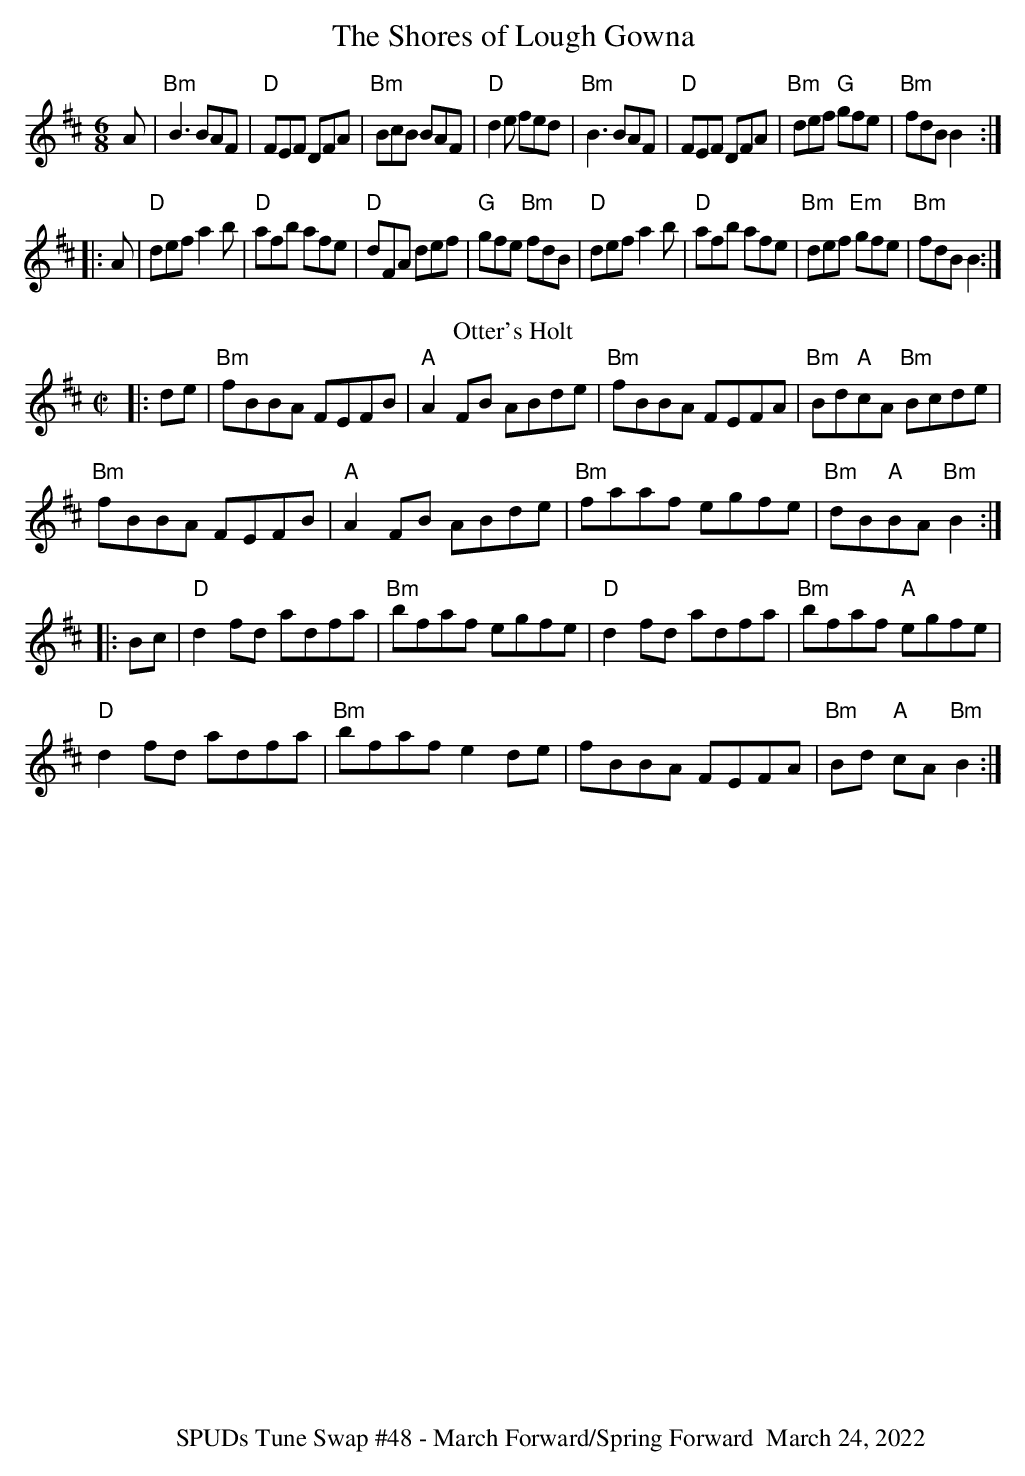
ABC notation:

X:1
T: Shores of Lough Gowna, The
M: 6/8
L: 1/8
K: Bm
A |\
"Bm"B3 BAF | "D"FEF DFA | "Bm"BcB BAF | "D"d2e fed |\
"Bm"B3 BAF | "D"FEF DFA | "Bm"def "G"gfe | "Bm"fdB B2 :|
|: A |\
"D"def a2b | "D"afb afe | "D"dFA def | "G"gfe "Bm"fdB |\
"D"def a2b | "D"afb afe | "Bm"def "Em"gfe | "Bm"fdB B2 :|
T:Otter's Holt
C:Junior Crehan
M:C|
L:1/8
K:Bmin
|: de | "Bm"fBBA FEFB| "A"A2FB ABde |"Bm" fBBA FEFA | "Bm"Bd"A"cA "Bm"Bcde|
"Bm"fBBA FEFB | "A"A2FB ABde| "Bm"faaf egfe | "Bm"dB"A"BA"Bm" B2 :|
|: Bc | "D"d2fd adfa | "Bm"bfaf egfe | "D"d2fd adfa | "Bm"bfaf "A"egfe|
"D"d2fd adfa | "Bm"bfaf e2de | fBBA FEFA | "Bm"Bd "A"cA "Bm"B2 :|
